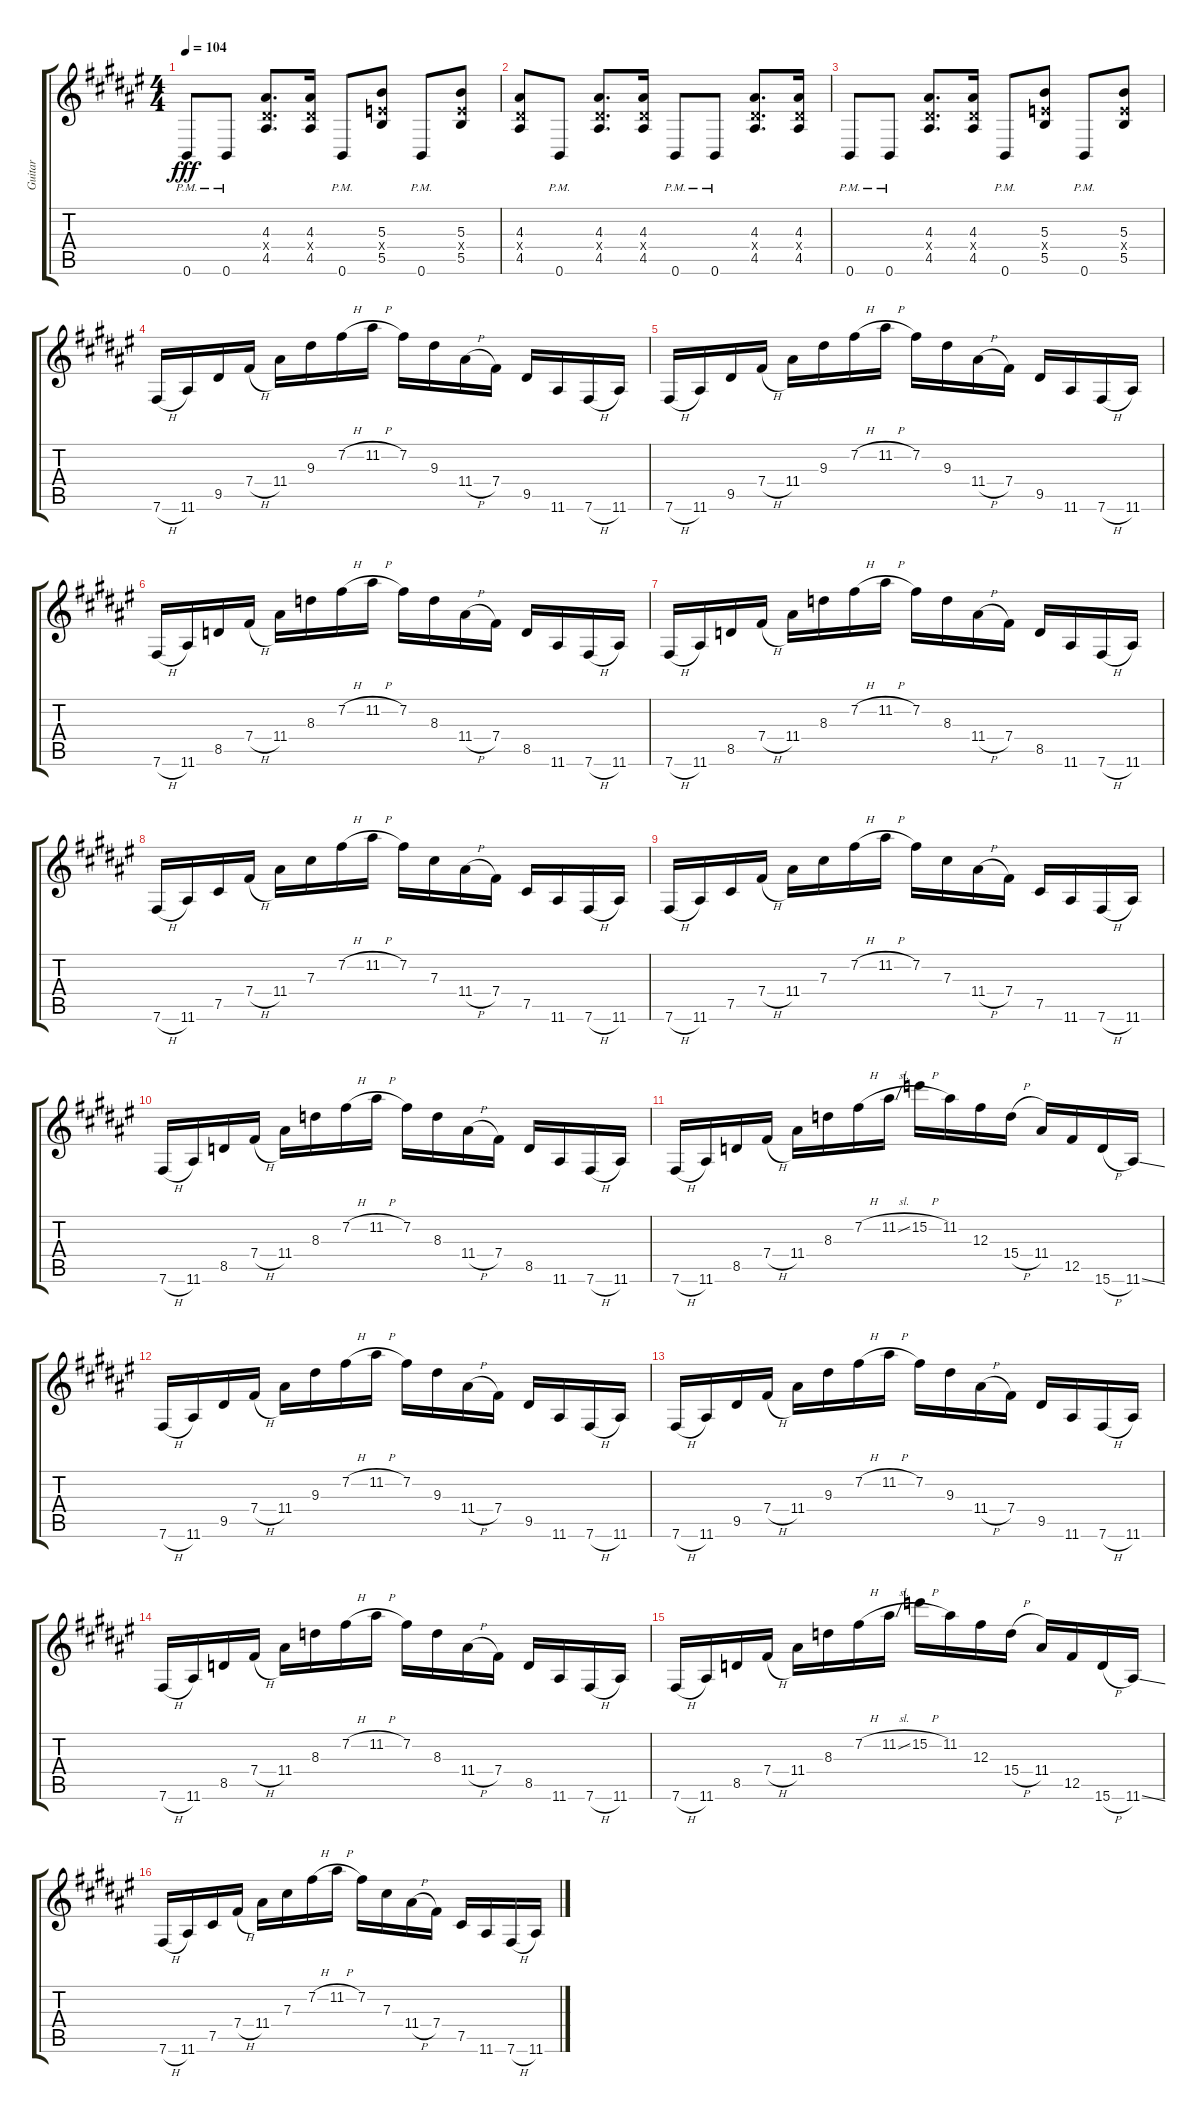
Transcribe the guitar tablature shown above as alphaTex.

\track ("Guitar" "Guitar") {instrument distortionguitar}
\staff {score tabs}
\tuning (Eb4 B3 Gb3 B2 Gb2 B1) {hide}
\ts (4 4)
\tempo 104
\clef g2
\ks f#
0.6{pm}.8{dy fff} 0.6{pm}.8 (4.3 4.4{x} 4.5).8{d} (4.3 4.4{x} 4.5).16 0.6{pm}.8 (5.3 5.4{x} 5.5).8 0.6{pm}.8 (5.3 5.4{x} 5.5).8 |
(4.3 4.4{x} 4.5).8 0.6{pm}.8 (4.3 4.4{x} 4.5).8{d} (4.3 4.4{x} 4.5).16 0.6{pm}.8 0.6{pm}.8 (4.3 4.4{x} 4.5).8{d} (4.3 4.4{x} 4.5).16 |
0.6{pm}.8 0.6{pm}.8 (4.3 4.4{x} 4.5).8{d} (4.3 4.4{x} 4.5).16 0.6{pm}.8 (5.3 5.4{x} 5.5).8 0.6{pm}.8 (5.3 5.4{x} 5.5).8 |
7.6{h}.16 11.6.16 9.5.16 7.4{h}.16 11.4.16 9.3.16 7.2{h}.16 11.2{h}.16 7.2.16 9.3.16 11.4{h}.16 7.4.16 9.5.16 11.6.16 7.6{h}.16 11.6.16 |
7.6{h}.16 11.6.16 9.5.16 7.4{h}.16 11.4.16 9.3.16 7.2{h}.16 11.2{h}.16 7.2.16 9.3.16 11.4{h}.16 7.4.16 9.5.16 11.6.16 7.6{h}.16 11.6.16 |
7.6{h}.16 11.6.16 8.5.16 7.4{h}.16 11.4.16 8.3.16 7.2{h}.16 11.2{h}.16 7.2.16 8.3.16 11.4{h}.16 7.4.16 8.5.16 11.6.16 7.6{h}.16 11.6.16 |
7.6{h}.16 11.6.16 8.5.16 7.4{h}.16 11.4.16 8.3.16 7.2{h}.16 11.2{h}.16 7.2.16 8.3.16 11.4{h}.16 7.4.16 8.5.16 11.6.16 7.6{h}.16 11.6.16 |
7.6{h}.16 11.6.16 7.5.16 7.4{h}.16 11.4.16 7.3.16 7.2{h}.16 11.2{h}.16 7.2.16 7.3.16 11.4{h}.16 7.4.16 7.5.16 11.6.16 7.6{h}.16 11.6.16 |
7.6{h}.16 11.6.16 7.5.16 7.4{h}.16 11.4.16 7.3.16 7.2{h}.16 11.2{h}.16 7.2.16 7.3.16 11.4{h}.16 7.4.16 7.5.16 11.6.16 7.6{h}.16 11.6.16 |
7.6{h}.16 11.6.16 8.5.16 7.4{h}.16 11.4.16 8.3.16 7.2{h}.16 11.2{h}.16 7.2.16 8.3.16 11.4{h}.16 7.4.16 8.5.16 11.6.16 7.6{h}.16 11.6.16 |
7.6{h}.16 11.6.16 8.5.16 7.4{h}.16 11.4.16 8.3.16 7.2{h}.16 11.2{sl}.16 15.2{h}.16 11.2.16 12.3.16 15.4{h}.16 11.4.16 12.5.16 15.6{h}.16 11.6{ss}.16 |
7.6{h}.16 11.6.16 9.5.16 7.4{h}.16 11.4.16 9.3.16 7.2{h}.16 11.2{h}.16 7.2.16 9.3.16 11.4{h}.16 7.4.16 9.5.16 11.6.16 7.6{h}.16 11.6.16 |
7.6{h}.16 11.6.16 9.5.16 7.4{h}.16 11.4.16 9.3.16 7.2{h}.16 11.2{h}.16 7.2.16 9.3.16 11.4{h}.16 7.4.16 9.5.16 11.6.16 7.6{h}.16 11.6.16 |
7.6{h}.16 11.6.16 8.5.16 7.4{h}.16 11.4.16 8.3.16 7.2{h}.16 11.2{h}.16 7.2.16 8.3.16 11.4{h}.16 7.4.16 8.5.16 11.6.16 7.6{h}.16 11.6.16 |
7.6{h}.16 11.6.16 8.5.16 7.4{h}.16 11.4.16 8.3.16 7.2{h}.16 11.2{sl}.16 15.2{h}.16 11.2.16 12.3.16 15.4{h}.16 11.4.16 12.5.16 15.6{h}.16 11.6{ss}.16 |
7.6{h}.16 11.6.16 7.5.16 7.4{h}.16 11.4.16 7.3.16 7.2{h}.16 11.2{h}.16 7.2.16 7.3.16 11.4{h}.16 7.4.16 7.5.16 11.6.16 7.6{h}.16 11.6.16
